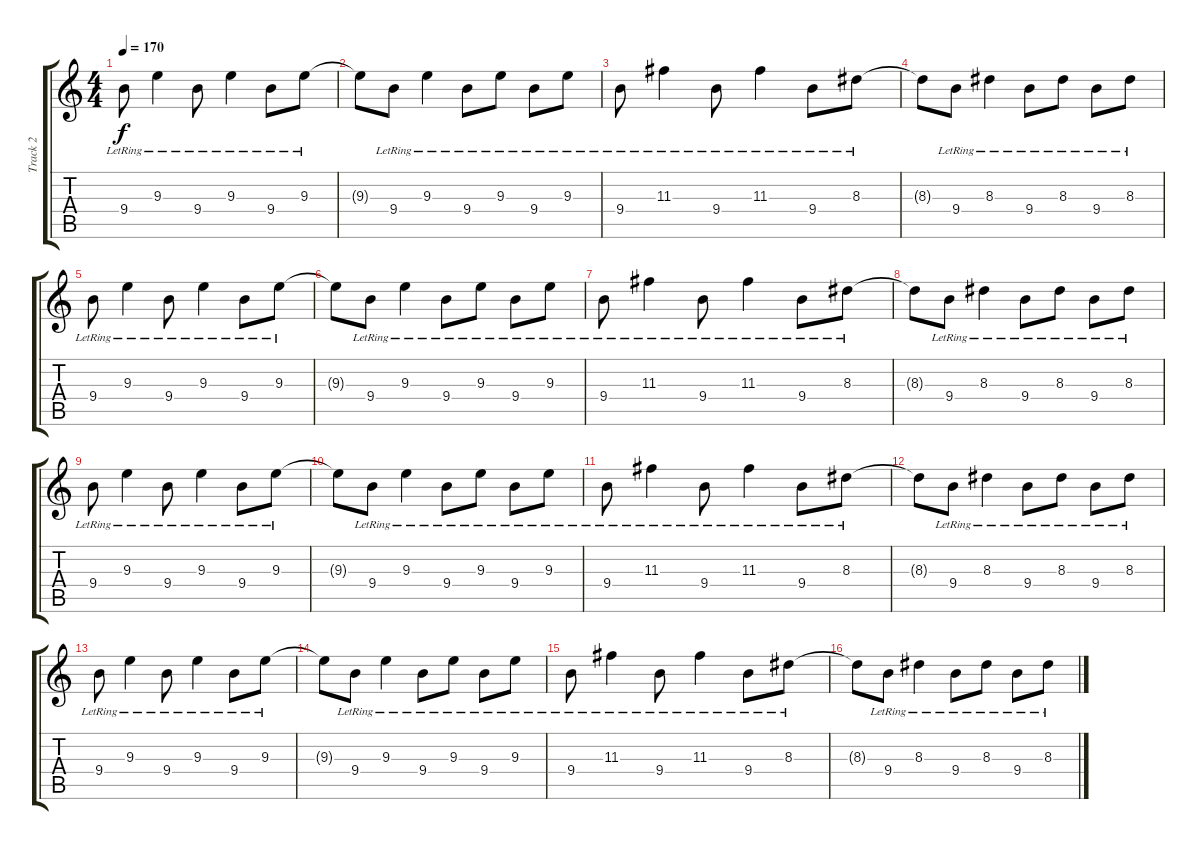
\track ("Track 2" "Track 2") {instrument overdrivenguitar}
\staff {score tabs}
\tuning (E4 B3 G3 D3 A2 D2) {hide}
\ts (4 4)
\tempo 170
\clef g2
\ks c
9.4{lr}.8{dy f} 9.3{lr}.4 9.4{lr}.8 9.3{lr}.4 9.4{lr}.8 9.3{lr}.8 |
9.3{t}.8 9.4{lr}.8 9.3{lr}.4 9.4{lr}.8 9.3{lr}.8 9.4{lr}.8 9.3{lr}.8 |
9.4{lr}.8 11.3{lr}.4 9.4{lr}.8 11.3{lr}.4 9.4{lr}.8 8.3{lr}.8 |
8.3{t}.8 9.4{lr}.8 8.3{lr}.4 9.4{lr}.8 8.3{lr}.8 9.4{lr}.8 8.3{lr}.8 |
9.4{lr}.8 9.3{lr}.4 9.4{lr}.8 9.3{lr}.4 9.4{lr}.8 9.3{lr}.8 |
9.3{t}.8 9.4{lr}.8 9.3{lr}.4 9.4{lr}.8 9.3{lr}.8 9.4{lr}.8 9.3{lr}.8 |
9.4{lr}.8 11.3{lr}.4 9.4{lr}.8 11.3{lr}.4 9.4{lr}.8 8.3{lr}.8 |
8.3{t}.8 9.4{lr}.8 8.3{lr}.4 9.4{lr}.8 8.3{lr}.8 9.4{lr}.8 8.3{lr}.8 |
9.4{lr}.8 9.3{lr}.4 9.4{lr}.8 9.3{lr}.4 9.4{lr}.8 9.3{lr}.8 |
9.3{t}.8 9.4{lr}.8 9.3{lr}.4 9.4{lr}.8 9.3{lr}.8 9.4{lr}.8 9.3{lr}.8 |
9.4{lr}.8 11.3{lr}.4 9.4{lr}.8 11.3{lr}.4 9.4{lr}.8 8.3{lr}.8 |
8.3{t}.8 9.4{lr}.8 8.3{lr}.4 9.4{lr}.8 8.3{lr}.8 9.4{lr}.8 8.3{lr}.8 |
9.4{lr}.8 9.3{lr}.4 9.4{lr}.8 9.3{lr}.4 9.4{lr}.8 9.3{lr}.8 |
9.3{t}.8 9.4{lr}.8 9.3{lr}.4 9.4{lr}.8 9.3{lr}.8 9.4{lr}.8 9.3{lr}.8 |
9.4{lr}.8 11.3{lr}.4 9.4{lr}.8 11.3{lr}.4 9.4{lr}.8 8.3{lr}.8 |
8.3{t}.8 9.4{lr}.8 8.3{lr}.4 9.4{lr}.8 8.3{lr}.8 9.4{lr}.8 8.3{lr}.8
